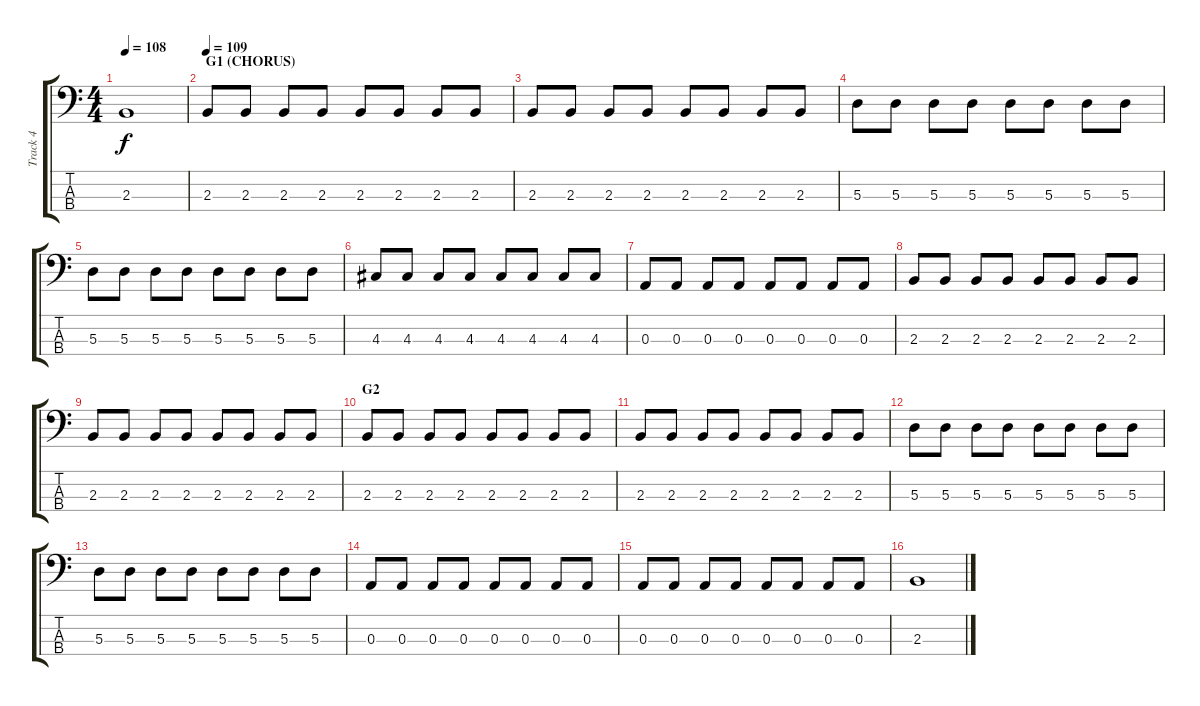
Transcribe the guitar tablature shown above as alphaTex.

\track ("Track 4" "Track 4") {instrument electricbassfinger}
\staff {score tabs}
\tuning (G2 D2 A1 E1) {hide}
\ts (4 4)
\tempo 108
\clef f4
\ks c
2.3.1{dy f} |
\section ("" " G1 (CHORUS)")
\tempo 109
2.3.8 2.3.8 2.3.8 2.3.8 2.3.8 2.3.8 2.3.8 2.3.8 |
2.3.8 2.3.8 2.3.8 2.3.8 2.3.8 2.3.8 2.3.8 2.3.8 |
5.3.8 5.3.8 5.3.8 5.3.8 5.3.8 5.3.8 5.3.8 5.3.8 |
5.3.8 5.3.8 5.3.8 5.3.8 5.3.8 5.3.8 5.3.8 5.3.8 |
4.3.8 4.3.8 4.3.8 4.3.8 4.3.8 4.3.8 4.3.8 4.3.8 |
0.3.8 0.3.8 0.3.8 0.3.8 0.3.8 0.3.8 0.3.8 0.3.8 |
2.3.8 2.3.8 2.3.8 2.3.8 2.3.8 2.3.8 2.3.8 2.3.8 |
2.3.8 2.3.8 2.3.8 2.3.8 2.3.8 2.3.8 2.3.8 2.3.8 |
\section ("" "G2")
2.3.8 2.3.8 2.3.8 2.3.8 2.3.8 2.3.8 2.3.8 2.3.8 |
2.3.8 2.3.8 2.3.8 2.3.8 2.3.8 2.3.8 2.3.8 2.3.8 |
5.3.8 5.3.8 5.3.8 5.3.8 5.3.8 5.3.8 5.3.8 5.3.8 |
5.3.8 5.3.8 5.3.8 5.3.8 5.3.8 5.3.8 5.3.8 5.3.8 |
0.3.8 0.3.8 0.3.8 0.3.8 0.3.8 0.3.8 0.3.8 0.3.8 |
0.3.8 0.3.8 0.3.8 0.3.8 0.3.8 0.3.8 0.3.8 0.3.8 |
2.3.1
